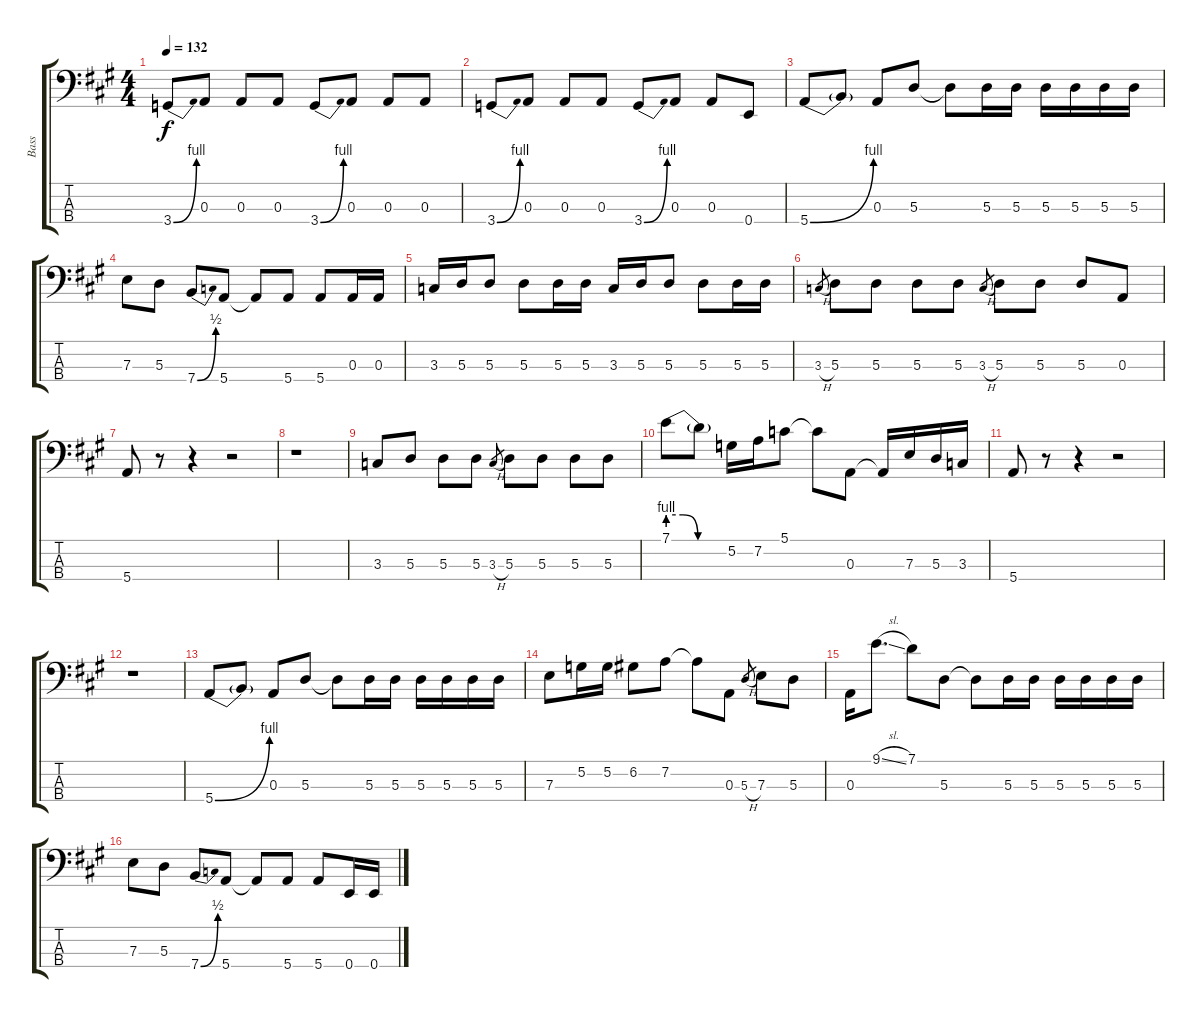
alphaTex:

\track ("Bass" "Bass") {instrument electricbasspick}
\staff {score tabs}
\tuning (G2 D2 A1 E1) {hide}
\ts (4 4)
\tempo 132
\clef f4
\ks a
3.4{be (bend 0 0 60 4)}.8{dy f} 0.3.8 0.3.8 0.3.8 3.4{be (bend 0 0 60 4)}.8 0.3.8 0.3.8 0.3.8 |
3.4{be (bend 0 0 60 4)}.8 0.3.8 0.3.8 0.3.8 3.4{be (bend 0 0 60 4)}.8 0.3.8 0.3.8 0.4.8 |
5.4{be (bend 0 0 60 4)}.8 5.4{t}.8 0.3.8 5.3.8 5.3{t}.8 5.3.16 5.3.16 5.3.16 5.3.16 5.3.16 5.3.16 |
7.3.8 5.3.8 7.4{be (bend 0 0 60 2)}.8 5.4.8 5.4{t}.8 5.4.8 5.4.8 0.3.16 0.3.16 |
3.3.16 5.3.16 5.3.8 5.3.8 5.3.16 5.3.16 3.3.16 5.3.16 5.3.8 5.3.8 5.3.16 5.3.16 |
3.3{h}.8{gr} 5.3.8 5.3.8 5.3.8 5.3.8 3.3{h}.8{gr} 5.3.8 5.3.8 5.3.8 0.3.8 |
5.4.8 r.8 r.4 r.2 |
r.1 |
3.3.8 5.3.8 5.3.8 5.3.8 3.3{h}.8{gr} 5.3.8 5.3.8 5.3.8 5.3.8 |
7.1{be (custom 0 4 15 4 30 0 60 0)}.8 7.1{t}.8 5.2.16 7.2.16 5.1.8 5.1{t}.8 0.3.8 0.3{t}.16 7.3.16 5.3.16 3.3.16 |
5.4.8 r.8 r.4 r.2 |
r.1 |
5.4{be (bend 0 0 60 4)}.8 5.4{t}.8 0.3.8 5.3.8 5.3{t}.8 5.3.16 5.3.16 5.3.16 5.3.16 5.3.16 5.3.16 |
7.3.8 5.2.16 5.2.16 6.2.8 7.2.8 7.2{t}.8 0.3.8 5.3{h}.8{gr} 7.3.8 5.3.8 |
0.3.16 9.1{sl}.8{d} 7.1.8 5.3.8 5.3{t}.8 5.3.16 5.3.16 5.3.16 5.3.16 5.3.16 5.3.16 |
7.3.8 5.3.8 7.4{be (bend 0 0 60 2)}.8 5.4.8 5.4{t}.8 5.4.8 5.4.8 0.4.16 0.4.16
